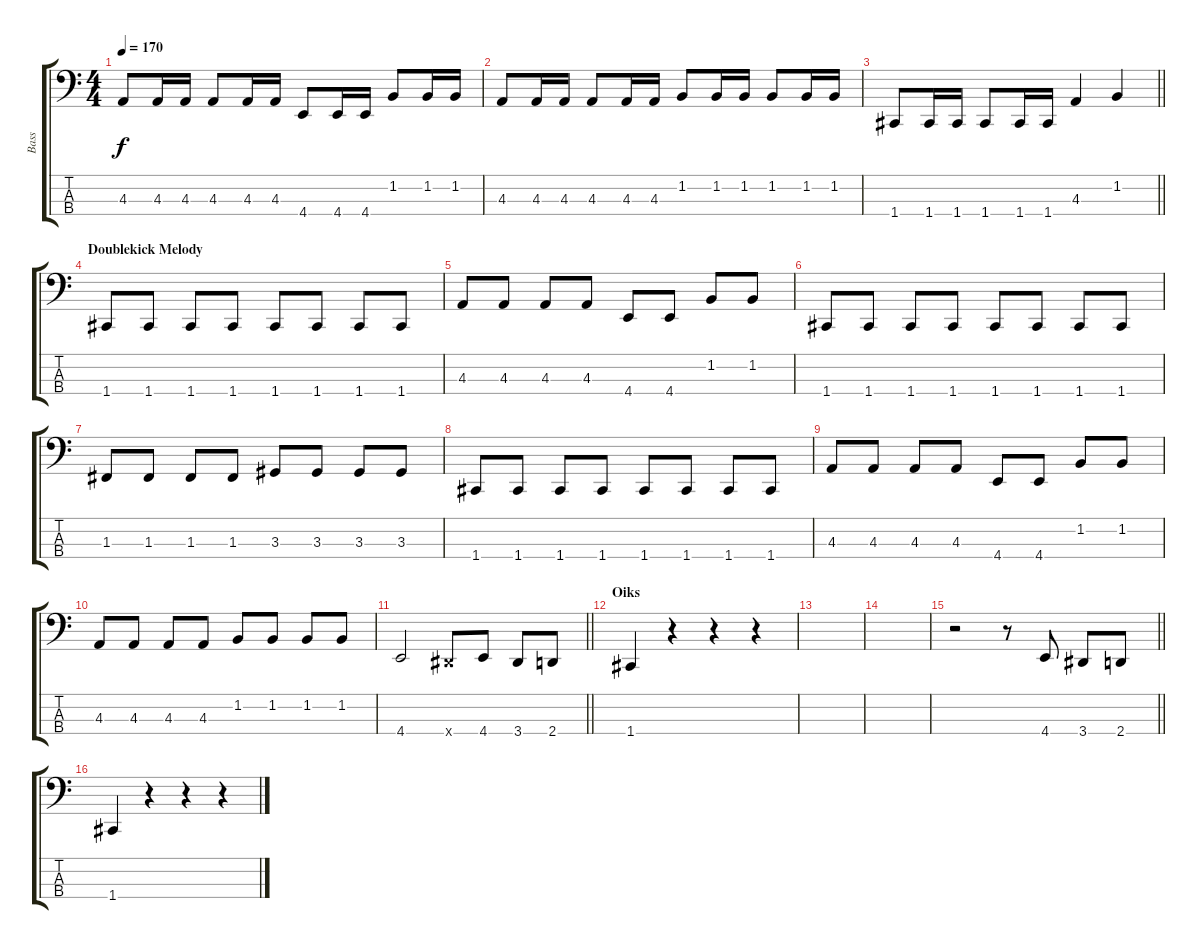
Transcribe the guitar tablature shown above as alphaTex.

\track ("Bass" "Bass") {instrument electricbasspick}
\staff {score tabs}
\tuning (Eb2 Bb1 F1 C1) {hide}
\ts (4 4)
\tempo 170
\clef f4
\ks c
4.3.8{dy f} 4.3.16 4.3.16 4.3.8 4.3.16 4.3.16 4.4.8 4.4.16 4.4.16 1.2.8 1.2.16 1.2.16 |
4.3.8 4.3.16 4.3.16 4.3.8 4.3.16 4.3.16 1.2.8 1.2.16 1.2.16 1.2.8 1.2.16 1.2.16 |
\barLineRight lightlight
1.4.8 1.4.16 1.4.16 1.4.8 1.4.16 1.4.16 4.3.4 1.2.4 |
\section ("" "Doublekick Melody")
1.4.8 1.4.8 1.4.8 1.4.8 1.4.8 1.4.8 1.4.8 1.4.8 |
4.3.8 4.3.8 4.3.8 4.3.8 4.4.8 4.4.8 1.2.8 1.2.8 |
1.4.8 1.4.8 1.4.8 1.4.8 1.4.8 1.4.8 1.4.8 1.4.8 |
1.3.8 1.3.8 1.3.8 1.3.8 3.3.8 3.3.8 3.3.8 3.3.8 |
1.4.8 1.4.8 1.4.8 1.4.8 1.4.8 1.4.8 1.4.8 1.4.8 |
4.3.8 4.3.8 4.3.8 4.3.8 4.4.8 4.4.8 1.2.8 1.2.8 |
4.3.8 4.3.8 4.3.8 4.3.8 1.2.8 1.2.8 1.2.8 1.2.8 |
\barLineRight lightlight
4.4.2 3.4{x}.8 4.4.8 3.4.8 2.4.8 |
\section ("" "Oiks")
1.4.4 r.4 r.4 r.4 |
|
|
\barLineRight lightlight
r.2 r.8 4.4.8 3.4.8 2.4.8 |
1.4.4 r.4 r.4 r.4
